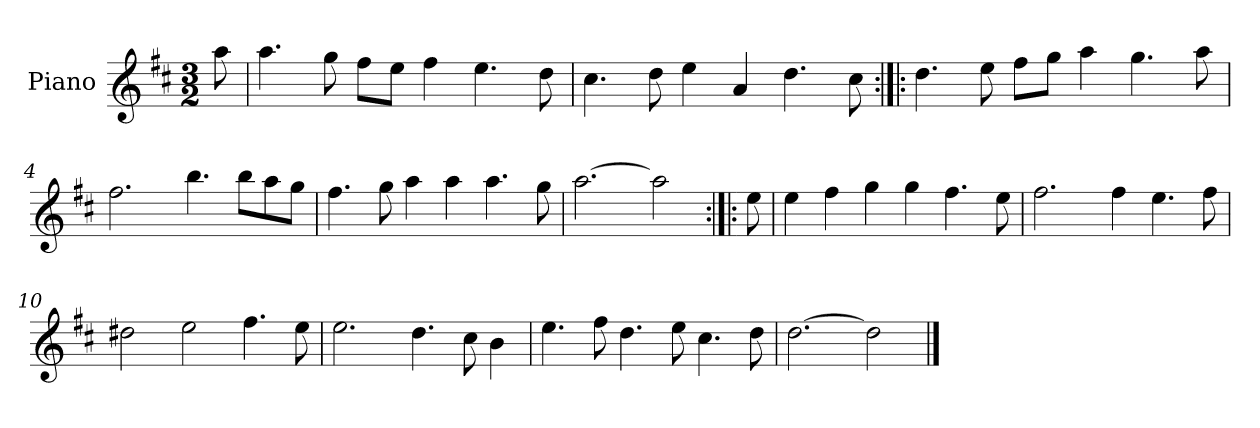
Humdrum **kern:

**kern
*part1
*staff1
*I"Piano
*I'Pno.
*clefG2
*k[f#c#]
*M3/2
=
8aa\
=1
4.aa\
8gg\
8ff#\L
8ee\J
4ff#\
4.ee\
8dd\
=2
4.cc#\
8dd\
4ee\
4a/
4.dd\
8cc#\
=3:|!|:
4.dd\
8ee\
8ff#\L
8gg\J
4aa\
4.gg\
8aa\
=4
2.ff#\
4.bb\
8bb\L
8aa\
8gg\J
=5
4.ff#\
8gg\
4aa\
4aa\
4.aa\
8gg\
=6
[2.aa\
2aa\]
=7:|!|:
8ee\
=8
4ee\
4ff#\
4gg\
4gg\
4.ff#\
8ee\
=9
2.ff#\
4ff#\
4.ee\
8ff#\
=10
2dd#X\
2ee\
4.ff#\
8ee\
=11
2.ee\
4.dd\
8cc#\
4b\
=12
4.ee\
8ff#\
4.dd\
8ee\
4.cc#\
8dd\
=13
[2.dd\
2dd\]
==
*-
